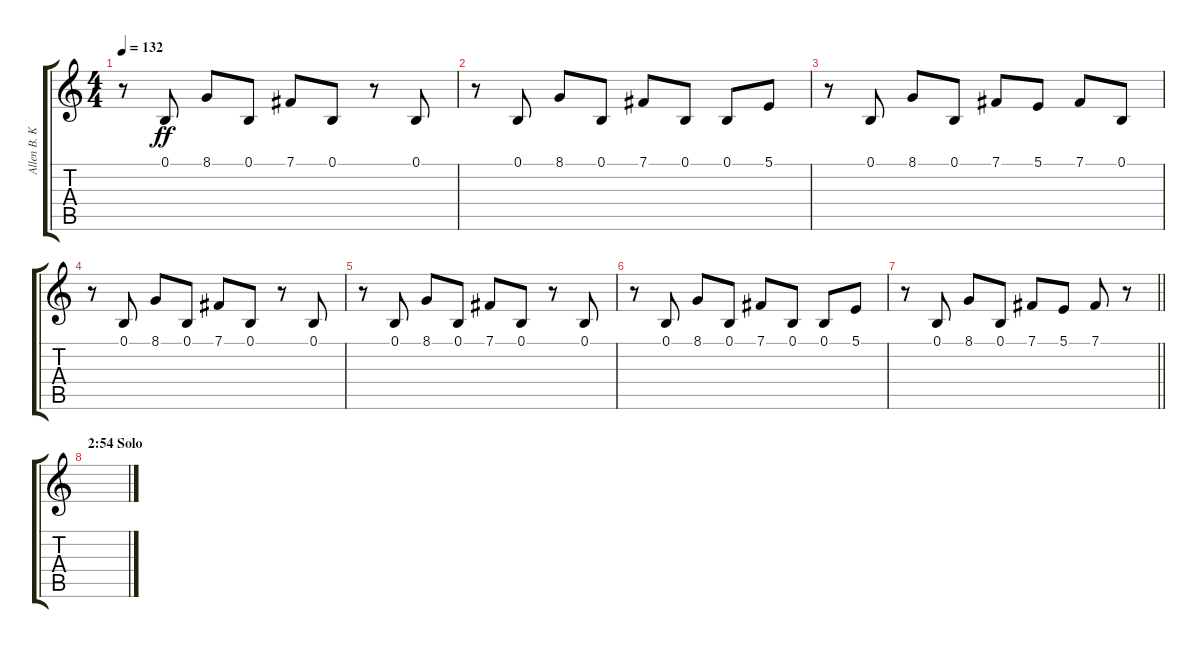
\track ("Allen B. Konstanz (Keys II)" "Allen B. K") {instrument lead2sawtooth}
\staff {score tabs}
\tuning (B3 Gb3 D3 A2 E2 B1) {hide}
\ts (4 4)
\tempo 132
\clef g2
\ks c
r.8{dy ff} 0.1.8 8.1.8 0.1.8 7.1.8 0.1.8 r.8 0.1.8 |
r.8 0.1.8 8.1.8 0.1.8 7.1.8 0.1.8 0.1.8 5.1.8 |
r.8 0.1.8 8.1.8 0.1.8 7.1.8 5.1.8 7.1.8 0.1.8 |
r.8 0.1.8 8.1.8 0.1.8 7.1.8 0.1.8 r.8 0.1.8 |
r.8 0.1.8 8.1.8 0.1.8 7.1.8 0.1.8 r.8 0.1.8 |
r.8 0.1.8 8.1.8 0.1.8 7.1.8 0.1.8 0.1.8 5.1.8 |
\barLineRight lightlight
r.8 0.1.8 8.1.8 0.1.8 7.1.8 5.1.8 7.1.8 r.8 |
\section ("" "2:54 Solo")
